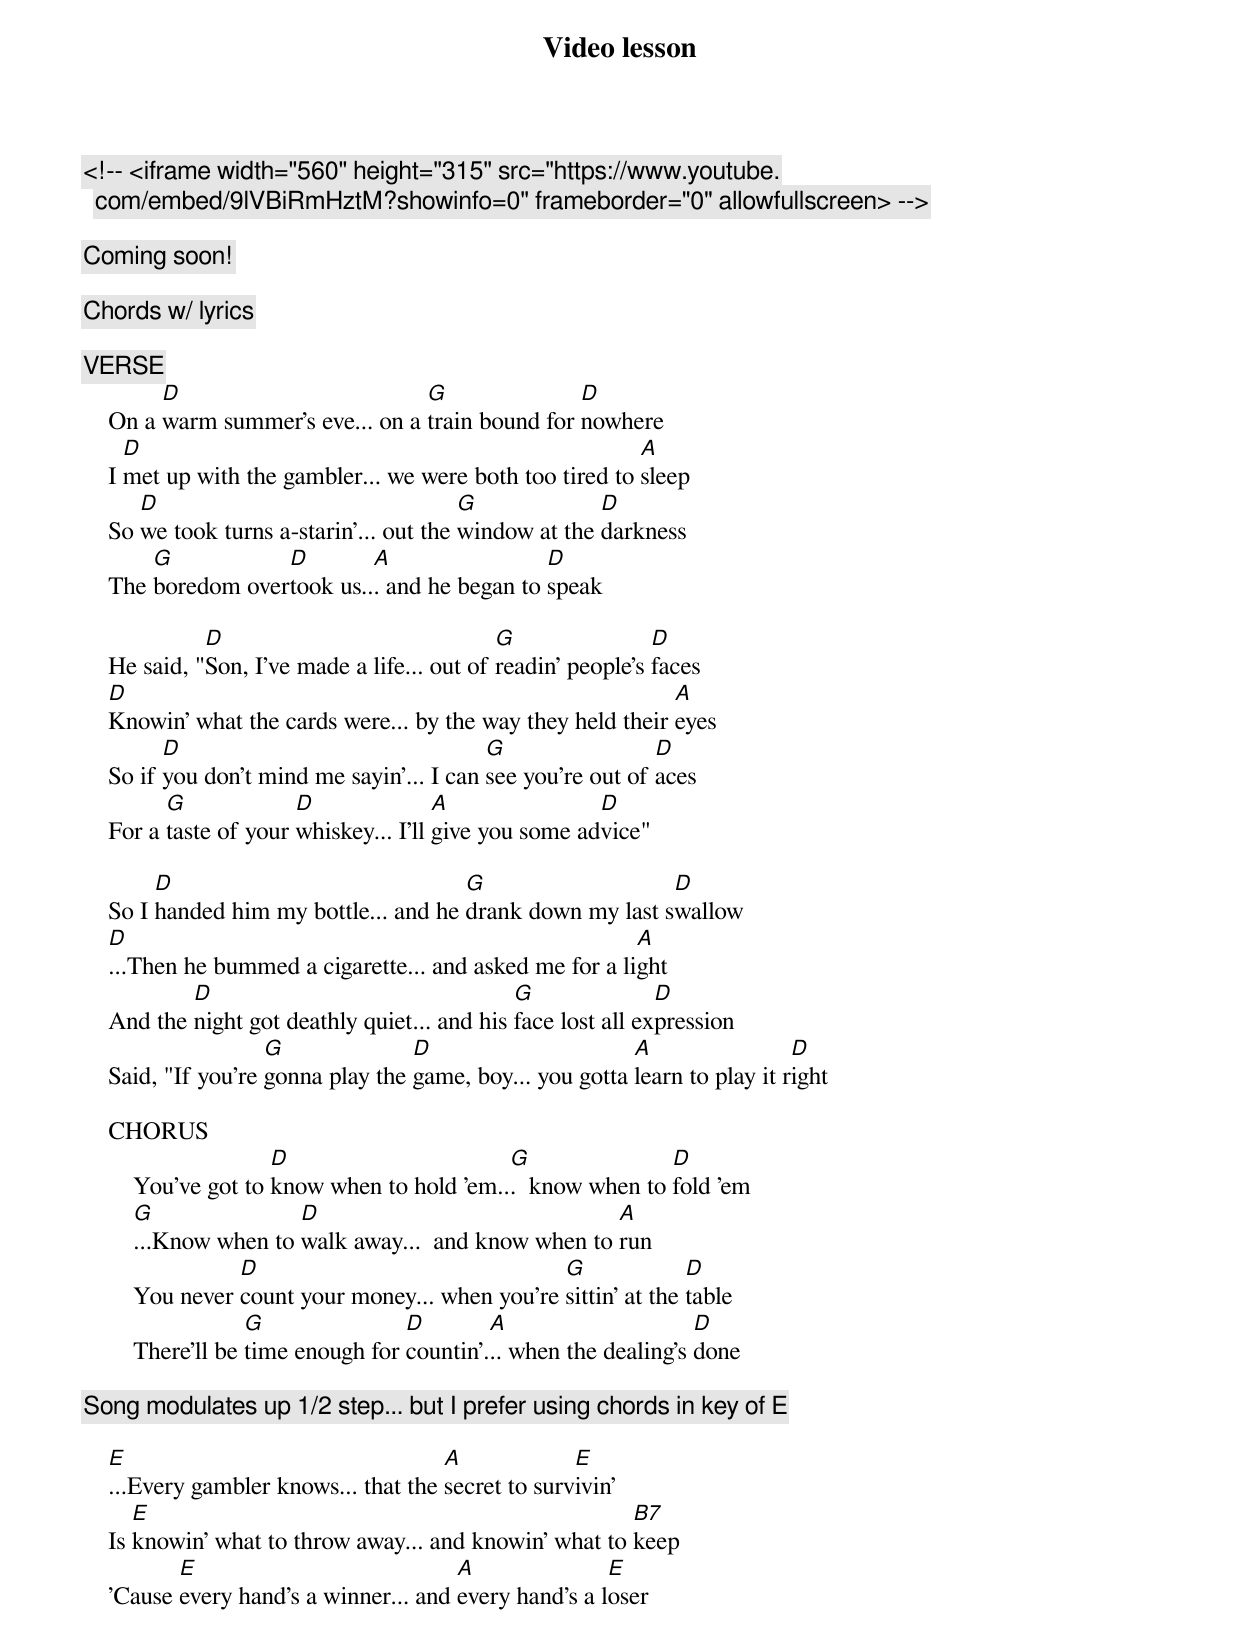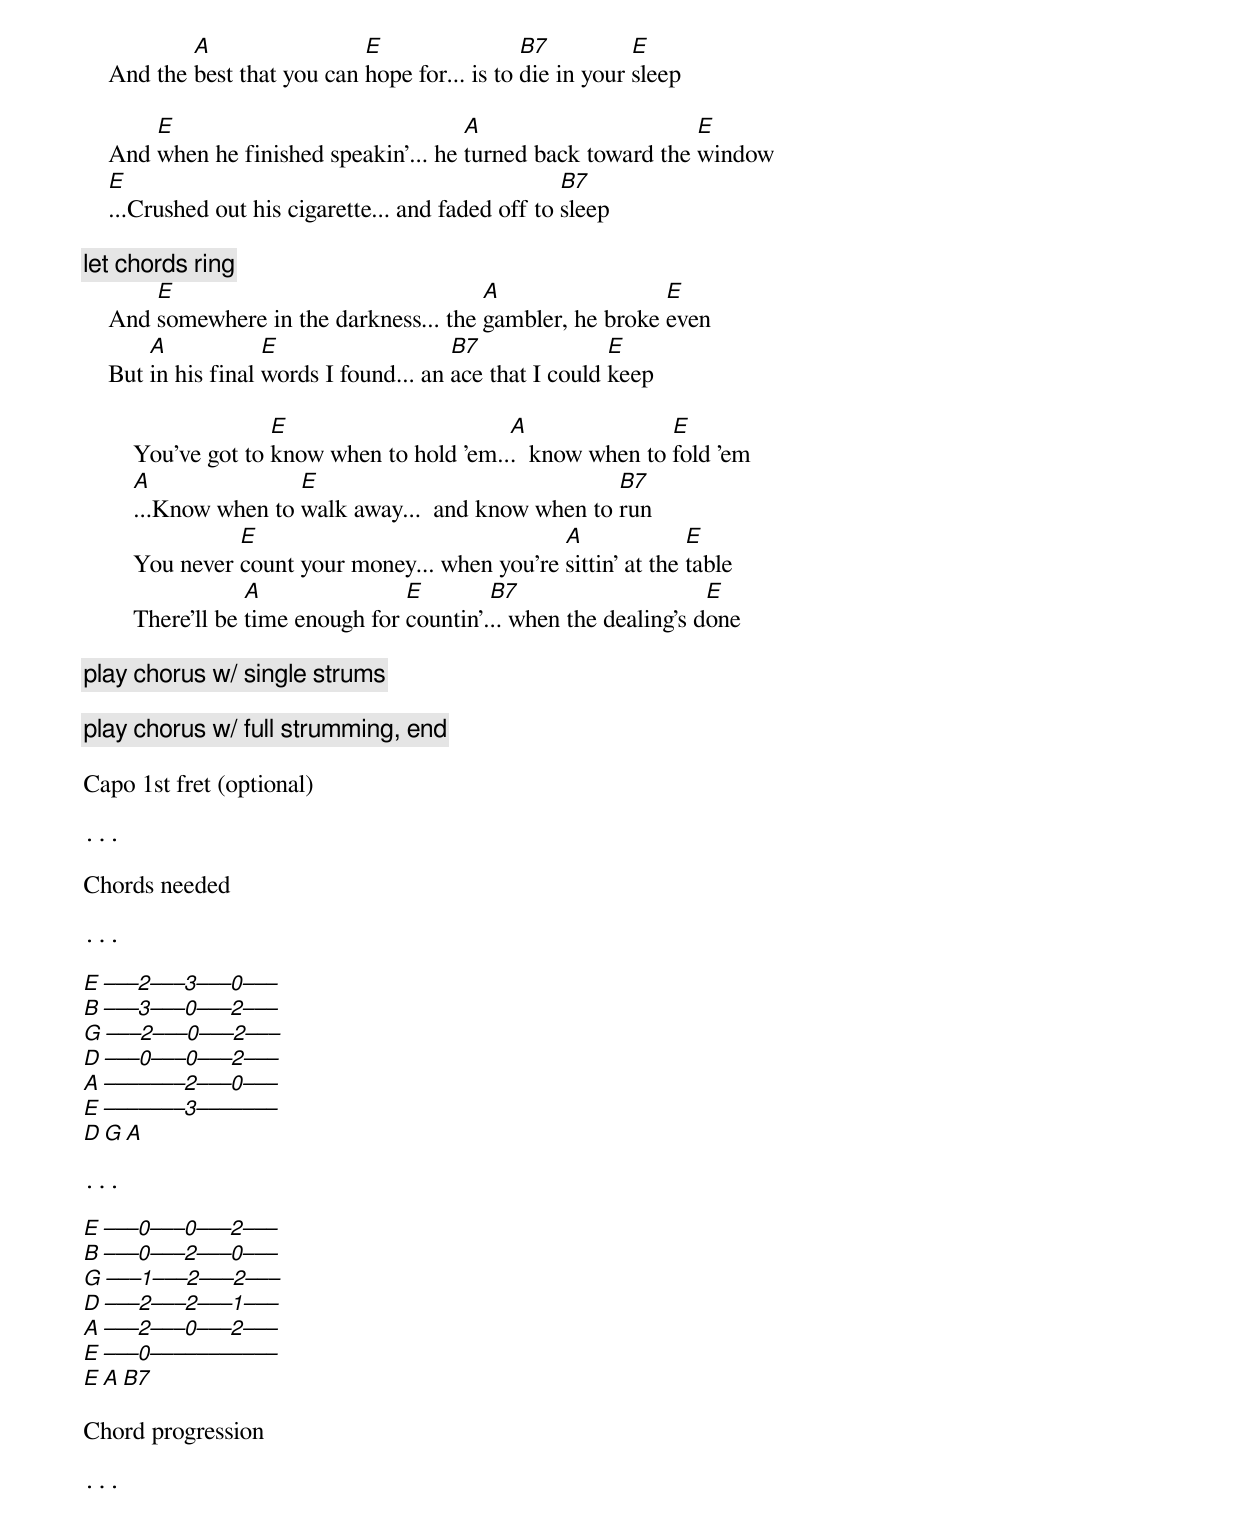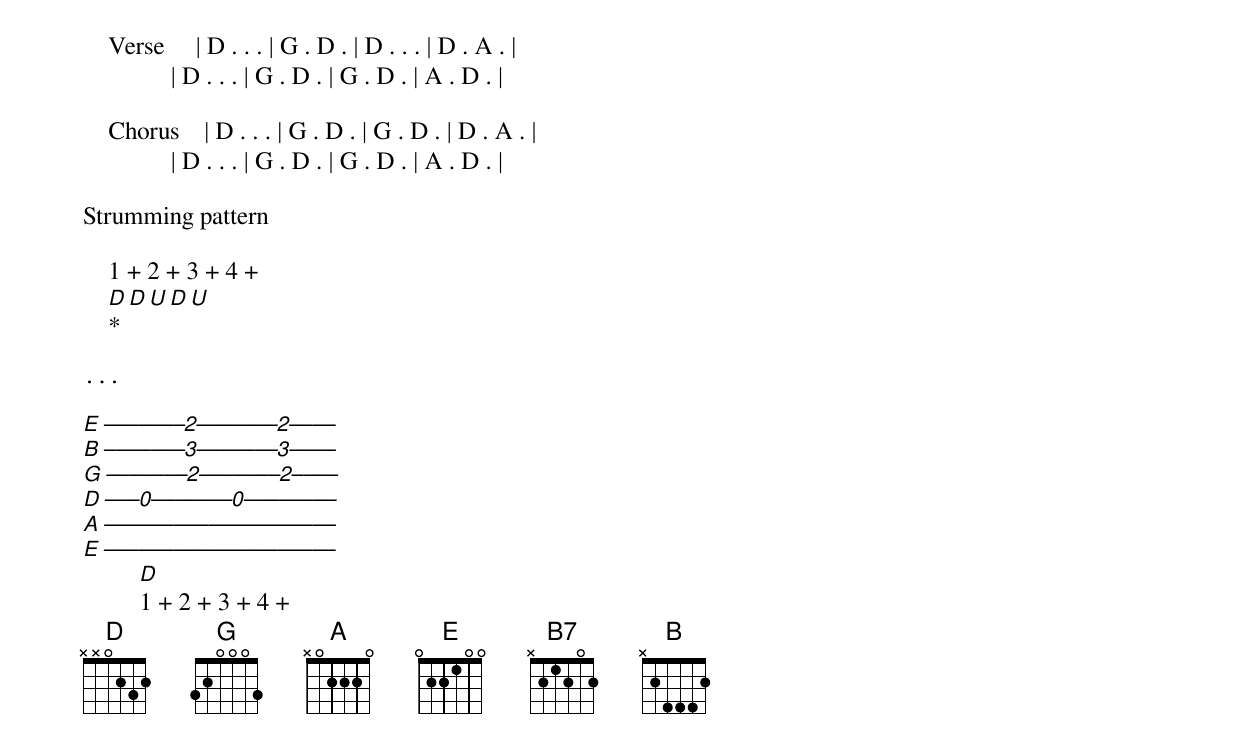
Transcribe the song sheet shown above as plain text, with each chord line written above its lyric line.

Video lesson

<!-- <iframe width="560" height="315" src="https://www.youtube.com/embed/9lVBiRmHztM?showinfo=0" frameborder="0" allowfullscreen></iframe> -->

Coming soon!

Chords w/ lyrics

    VERSE
         D                         G               D
    On a warm summer's eve... on a train bound for nowhere
      D                                                    A
    I met up with the gambler... we were both too tired to sleep
       D                                  G             D
    So we took turns a-starin'... out the window at the darkness
        G           D        A                 D
    The boredom overtook us... and he began to speak

              D                               G                D
    He said, "Son, I've made a life... out of readin' people's faces
    D                                                         A
    Knowin' what the cards were... by the way they held their eyes
          D                                 G                 D
    So if you don't mind me sayin'... I can see you're out of aces
          G             D               A               D
    For a taste of your whiskey... I'll give you some advice"

         D                              G                   D
    So I handed him my bottle... and he drank down my last swallow
    D                                                     A
    ...Then he bummed a cigarette... and asked me for a light
            D                                  G               D
    And the night got deathly quiet... and his face lost all expression
                     G              D                      A                 D
    Said, "If you're gonna play the game, boy... you gotta learn to play it right

    CHORUS
                      D                      G               D
        You've got to know when to hold 'em...  know when to fold 'em
        G               D                              A
        ...Know when to walk away...  and know when to run
                  D                               G              D
        You never count your money... when you're sittin' at the table
                    G               D        A                     D
        There'll be time enough for countin'... when the dealing's done

    [ Song modulates up 1/2 step... but I prefer using chords in key of E ]

    E                                  A             E
    ...Every gambler knows... that the secret to survivin'
       E                                                 B7
    Is knowin' what to throw away... and knowin' what to keep
           E                            A               E
    'Cause every hand's a winner... and every hand's a loser
            A                 E                 B7          E
    And the best that you can hope for... is to die in your sleep

        E                               A                      E
    And when he finished speakin'... he turned back toward the window
    E                                                B7
    ...Crushed out his cigarette... and faded off to sleep

    [let chords ring]
        E                                A                 E
    And somewhere in the darkness... the gambler, he broke even
        A            E                   B7               E
    But in his final words I found... an ace that I could keep

                      E                      A               E
        You've got to know when to hold 'em...  know when to fold 'em
        A               E                              B7
        ...Know when to walk away...  and know when to run
                  E                               A              E
        You never count your money... when you're sittin' at the table
                    A               E        B7                     E
        There'll be time enough for countin'... when the dealing's done

        [ play chorus w/ single strums ]

        [ play chorus w/ full strumming, end ]

Capo 1st fret (optional)

...

Chords needed

...

    E –––2–––3–––0–––
    B –––3–––0–––2–––
    G –––2–––0–––2–––
    D –––0–––0–––2–––
    A –––––––2–––0–––
    E –––––––3–––––––
         D   G   A

...

    E –––0–––0–––2–––
    B –––0–––2–––0–––
    G –––1–––2–––2–––
    D –––2–––2–––1–––
    A –––2–––0–––2–––
    E –––0–––––––––––
         E   A   B7

Chord progression

...

    Verse     | D . . . | G . D . | D . . . | D . A . |
              | D . . . | G . D . | G . D . | A . D . |

    Chorus    | D . . . | G . D . | G . D . | D . A . |
              | D . . . | G . D . | G . D . | A . D . |

Strumming pattern

    1 + 2 + 3 + 4 +
    D   D     U D U
    *

...

    E –––––––2–––––––2––––
    B –––––––3–––––––3––––
    G –––––––2–––––––2––––
    D –––0–––––––0––––––––
    A ––––––––––––––––––––
    E ––––––––––––––––––––
         D
         1 + 2 + 3 + 4 +
